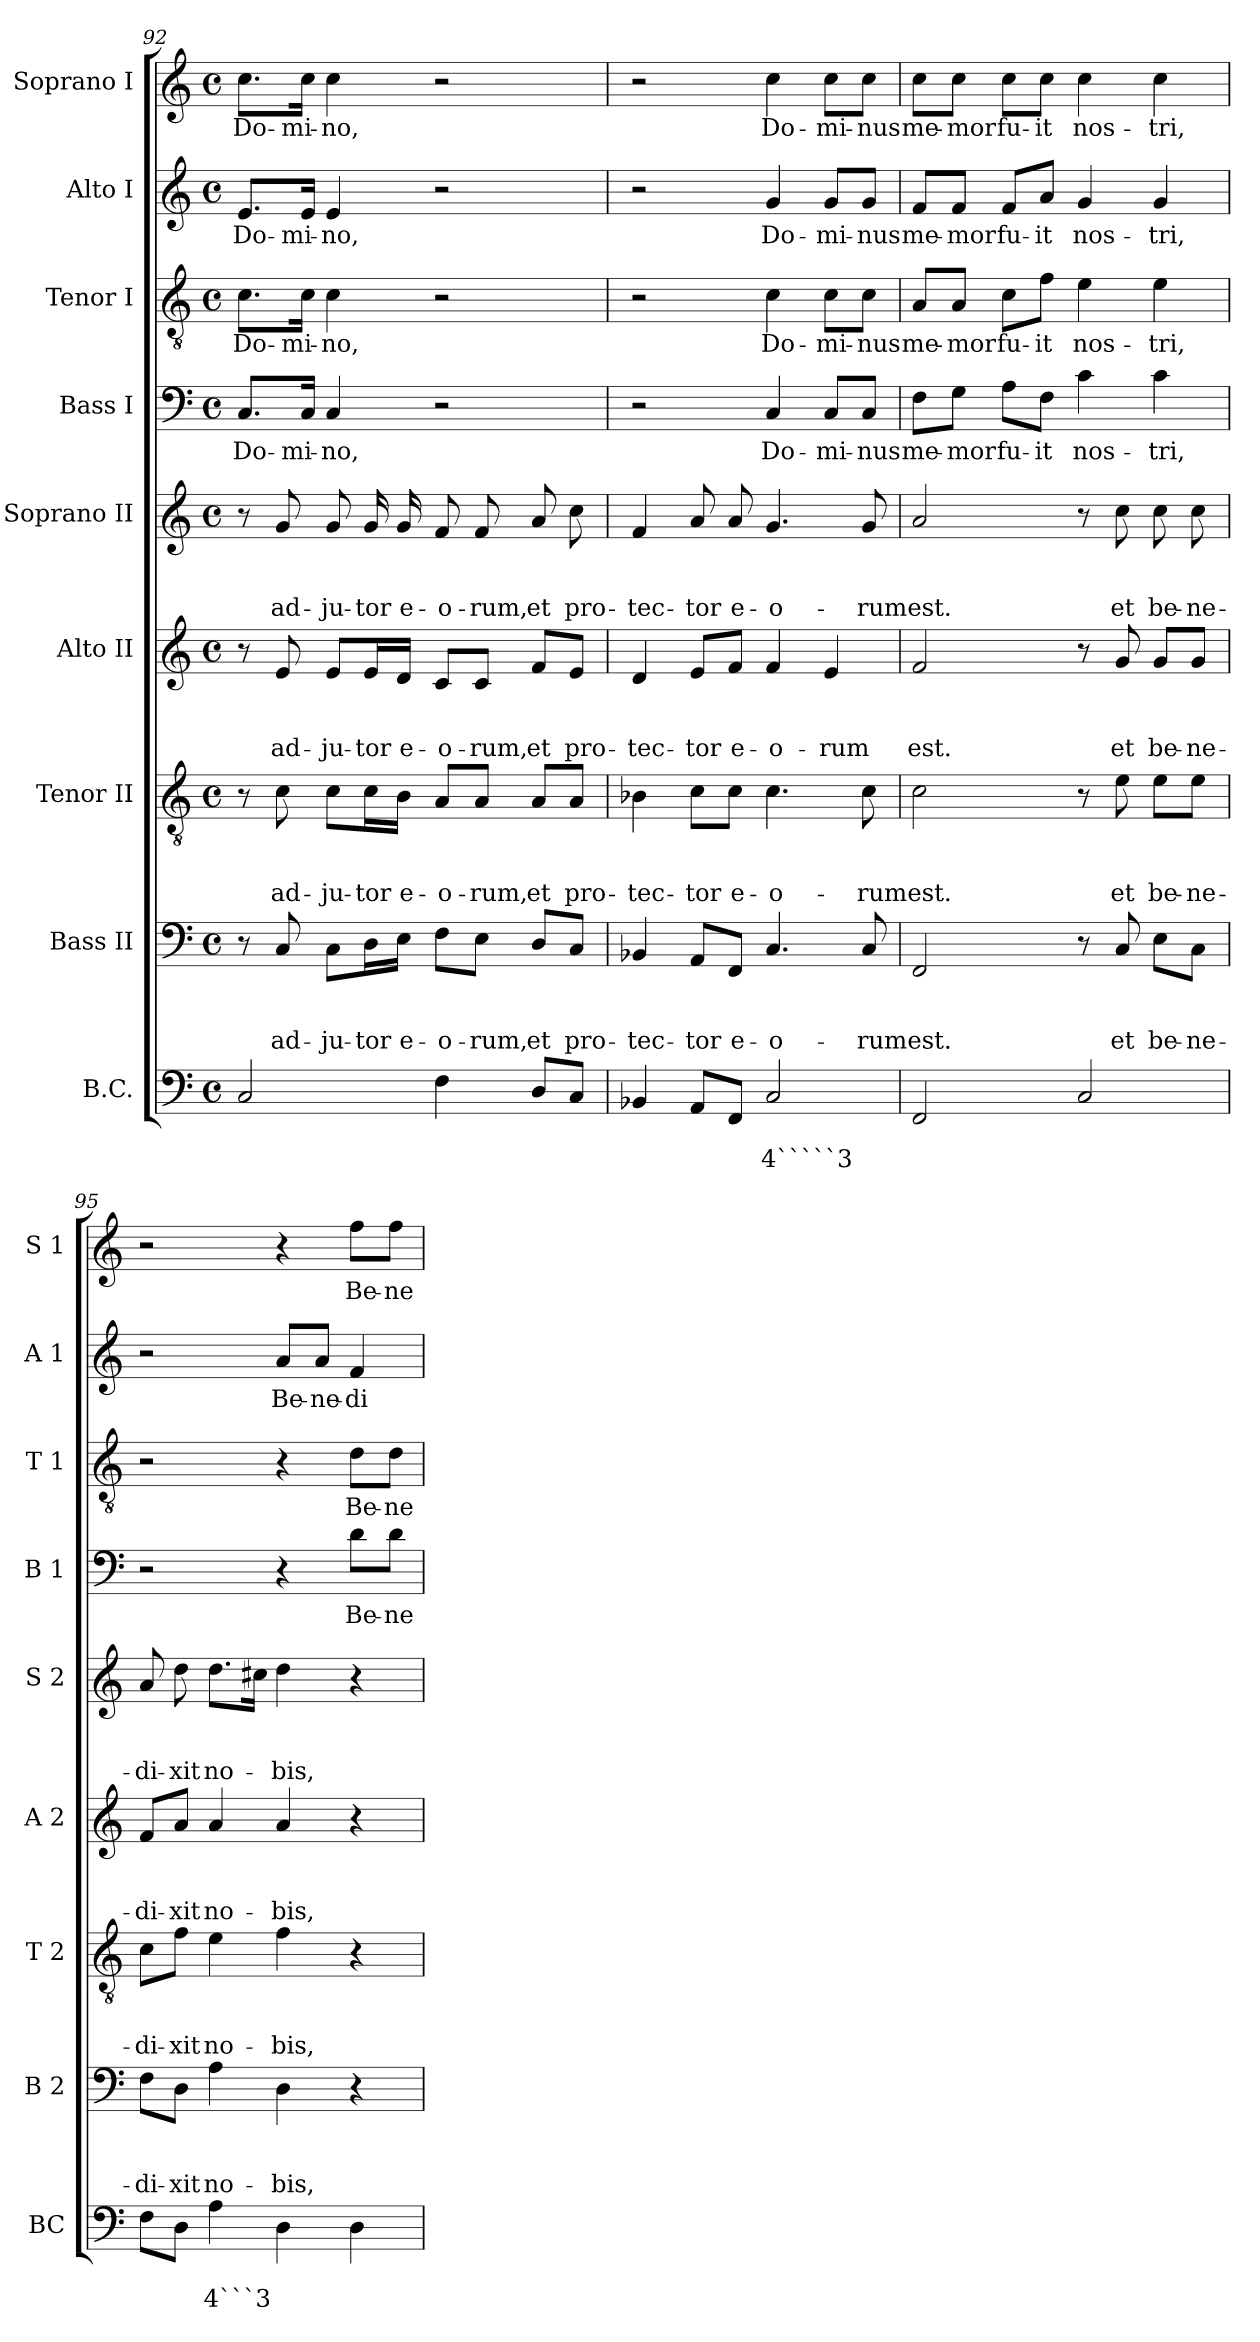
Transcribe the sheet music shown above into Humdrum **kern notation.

**kern	**text	**text	**kern	**text	**text	**text	**kern	**text	**text	**text	**kern	**text	**text	**text	**kern	**text	**text	**text	**kern	**text	**kern	**text	**kern	**text	**kern	**text
*part9	*part9	*part9	*part8	*part8	*part8	*part8	*part7	*part7	*part7	*part7	*part6	*part6	*part6	*part6	*part5	*part5	*part5	*part5	*part4	*part4	*part3	*part3	*part2	*part2	*part1	*part1
*staff9	*staff9	*staff9	*staff8	*staff8	*staff8	*staff8	*staff7	*staff7	*staff7	*staff7	*staff6	*staff6	*staff6	*staff6	*staff5	*staff5	*staff5	*staff5	*staff4	*staff4	*staff3	*staff3	*staff2	*staff2	*staff1	*staff1
*I"B.C.	*	*	*I"Bass II	*	*	*	*I"Tenor II	*	*	*	*I"Alto II	*	*	*	*I"Soprano II	*	*	*	*I"Bass I	*	*I"Tenor I	*	*I"Alto I	*	*I"Soprano I	*
*I'BC	*	*	*I'B 2	*	*	*	*I'T 2	*	*	*	*I'A 2	*	*	*	*I'S 2	*	*	*	*I'B 1	*	*I'T 1	*	*I'A 1	*	*I'S 1	*
*clefF4	*	*	*clefF4	*	*	*	*clefGv2	*	*	*	*clefG2	*	*	*	*clefG2	*	*	*	*clefF4	*	*clefGv2	*	*clefG2	*	*clefG2	*
*k[]	*	*	*k[]	*	*	*	*k[]	*	*	*	*k[]	*	*	*	*k[]	*	*	*	*k[]	*	*k[]	*	*k[]	*	*k[]	*
*C:	*	*	*C:	*	*	*	*C:	*	*	*	*C:	*	*	*	*C:	*	*	*	*C:	*	*C:	*	*C:	*	*C:	*
*M4/4	*	*	*M4/4	*	*	*	*M4/4	*	*	*	*M4/4	*	*	*	*M4/4	*	*	*	*M4/4	*	*M4/4	*	*M4/4	*	*M4/4	*
*met(c)	*	*	*met(c)	*	*	*	*met(c)	*	*	*	*met(c)	*	*	*	*met(c)	*	*	*	*met(c)	*	*met(c)	*	*met(c)	*	*met(c)	*
=92	=92	=92	=92	=92	=92	=92	=92	=92	=92	=92	=92	=92	=92	=92	=92	=92	=92	=92	=92	=92	=92	=92	=92	=92	=92	=92
!	!	!	!	!	!	!	!	!	!	!	!	!	!	!	!	!	!	!	!	!LO:LY:b	!	!LO:LY:b	!	!LO:LY:b	!	!LO:LY:b
2C/	.	.	8r	.	.	.	8r	.	.	.	8r	.	.	.	8r	.	.	.	8.C/L	Do-	8.c\L	Do-	8.e/L	Do-	8.cc\L	Do-
!	!	!	!	!	!	!LO:LY:b	!	!	!	!LO:LY:b	!	!	!	!LO:LY:b	!	!	!	!LO:LY:b	!	!	!	!	!	!	!	!
.	.	.	8C/	.	.	ad-	8c\	.	.	ad-	8e/	.	.	ad-	8g/	.	.	ad-	.	.	.	.	.	.	.	.
!	!	!	!	!	!	!	!	!	!	!	!	!	!	!	!	!	!	!	!	!LO:LY:b	!	!LO:LY:b	!	!LO:LY:b	!	!LO:LY:b
.	.	.	.	.	.	.	.	.	.	.	.	.	.	.	.	.	.	.	16C/Jk	-mi-	16c\Jk	-mi-	16e/Jk	-mi-	16cc\Jk	-mi-
!	!	!	!	!	!	!LO:LY:b	!	!	!	!LO:LY:b	!	!	!	!LO:LY:b	!	!	!	!LO:LY:b	!	!LO:LY:b	!	!LO:LY:b	!	!LO:LY:b	!	!LO:LY:b
.	.	.	8C\L	.	.	-ju-	8c\L	.	.	-ju-	8e/L	.	.	-ju-	8g/	.	.	-ju-	4C/	-no,	4c\	-no,	4e/	-no,	4cc\	-no,
!	!	!	!	!	!	!LO:LY:b	!	!	!	!LO:LY:b	!	!	!	!LO:LY:b	!	!	!	!LO:LY:b	!	!	!	!	!	!	!	!
.	.	.	16D\L	.	.	-tor	16c\L	.	.	-tor	16e/L	.	.	-tor	16g/	.	.	-tor	.	.	.	.	.	.	.	.
!	!	!	!	!	!	!LO:LY:b	!	!	!	!LO:LY:b	!	!	!	!LO:LY:b	!	!	!	!LO:LY:b	!	!	!	!	!	!	!	!
.	.	.	16E\JJ	.	.	e-	16B\JJ	.	.	e-	16d/JJ	.	.	e-	16g/	.	.	e-	.	.	.	.	.	.	.	.
!	!	!	!	!	!	!LO:LY:b	!	!	!	!LO:LY:b	!	!	!	!LO:LY:b	!	!	!	!LO:LY:b	!	!	!	!	!	!	!	!
4F\	.	.	8F\L	.	.	-o-	8A/L	.	.	-o-	8c/L	.	.	-o-	8f/	.	.	-o-	2r	.	2r	.	2r	.	2r	.
!	!	!	!	!	!	!LO:LY:b	!	!	!	!LO:LY:b	!	!	!	!LO:LY:b	!	!	!	!LO:LY:b	!	!	!	!	!	!	!	!
.	.	.	8E\J	.	.	-rum,	8A/J	.	.	-rum,	8c/J	.	.	-rum,	8f/	.	.	-rum,	.	.	.	.	.	.	.	.
!	!	!	!	!	!	!LO:LY:b	!	!	!	!LO:LY:b	!	!	!	!LO:LY:b	!	!	!	!LO:LY:b	!	!	!	!	!	!	!	!
8D/L	.	.	8D/L	.	.	et	8A/L	.	.	et	8f/L	.	.	et	8a/	.	.	et	.	.	.	.	.	.	.	.
!	!	!	!	!	!	!LO:LY:b	!	!	!	!LO:LY:b	!	!	!	!LO:LY:b	!	!	!	!LO:LY:b	!	!	!	!	!	!	!	!
8C/J	.	.	8C/J	.	.	pro-	8A/J	.	.	pro-	8e/J	.	.	pro-	8cc\	.	.	pro-	.	.	.	.	.	.	.	.
=93	=93	=93	=93	=93	=93	=93	=93	=93	=93	=93	=93	=93	=93	=93	=93	=93	=93	=93	=93	=93	=93	=93	=93	=93	=93	=93
!	!	!	!	!	!	!LO:LY:b	!	!	!	!LO:LY:b	!	!	!	!LO:LY:b	!	!	!	!LO:LY:b	!	!	!	!	!	!	!	!
4BB-X/	.	.	4BB-X/	.	.	-tec-	4B-X\	.	.	-tec-	4d/	.	.	-tec-	4f/	.	.	-tec-	2r	.	2r	.	2r	.	2r	.
!	!	!	!	!	!	!LO:LY:b	!	!	!	!LO:LY:b	!	!	!	!LO:LY:b	!	!	!	!LO:LY:b	!	!	!	!	!	!	!	!
8AA/L	.	.	8AA/L	.	.	-tor	8c\L	.	.	-tor	8e/L	.	.	-tor	8a/	.	.	-tor	.	.	.	.	.	.	.	.
!	!	!	!	!	!	!LO:LY:b	!	!	!	!LO:LY:b	!	!	!	!LO:LY:b	!	!	!	!LO:LY:b	!	!	!	!	!	!	!	!
8FF/J	.	.	8FF/J	.	.	e-	8c\J	.	.	e-	8f/J	.	.	e-	8a/	.	.	e-	.	.	.	.	.	.	.	.
!	!	!LO:LY:b	!	!	!	!LO:LY:b	!	!	!	!LO:LY:b	!	!	!	!LO:LY:b	!	!	!	!LO:LY:b	!	!LO:LY:b	!	!LO:LY:b	!	!LO:LY:b	!	!LO:LY:b
2C/	.	4`````3	4.C/	.	.	-o-	4.c\	.	.	-o-	4f/	.	.	-o-	4.g/	.	.	-o-	4C/	Do-	4c\	Do-	4g/	Do-	4cc\	Do-
!	!	!	!	!	!	!	!	!	!	!	!	!	!	!LO:LY:b	!	!	!	!	!	!LO:LY:b	!	!LO:LY:b	!	!LO:LY:b	!	!LO:LY:b
.	.	.	.	.	.	.	.	.	.	.	4e/	.	.	-rum	.	.	.	.	8C/L	-mi-	8c\L	-mi-	8g/L	-mi-	8cc\L	-mi-
!	!	!	!	!	!	!LO:LY:b	!	!	!	!LO:LY:b	!	!	!	!	!	!	!	!LO:LY:b	!	!LO:LY:b	!	!LO:LY:b	!	!LO:LY:b	!	!LO:LY:b
.	.	.	8C/	.	.	-rum	8c\	.	.	-rum	.	.	.	.	8g/	.	.	-rum	8C/J	-nus	8c\J	-nus	8g/J	-nus	8cc\J	-nus
!!LO:PB:g=z
=94	=94	=94	=94	=94	=94	=94	=94	=94	=94	=94	=94	=94	=94	=94	=94	=94	=94	=94	=94	=94	=94	=94	=94	=94	=94	=94
!	!	!	!	!	!	!LO:LY:b	!	!	!	!LO:LY:b	!	!	!	!LO:LY:b	!	!	!	!LO:LY:b	!	!LO:LY:b	!	!LO:LY:b	!	!LO:LY:b	!	!LO:LY:b
2FF/	.	.	2FF/	.	.	est.	2c\	.	.	est.	2f/	.	.	est.	2a/	.	.	est.	8F\L	me-	8A/L	me-	8f/L	me-	8cc\L	me-
!	!	!	!	!	!	!	!	!	!	!	!	!	!	!	!	!	!	!	!	!LO:LY:b	!	!LO:LY:b	!	!LO:LY:b	!	!LO:LY:b
.	.	.	.	.	.	.	.	.	.	.	.	.	.	.	.	.	.	.	8G\J	-mor	8A/J	-mor	8f/J	-mor	8cc\J	-mor
!	!	!	!	!	!	!	!	!	!	!	!	!	!	!	!	!	!	!	!	!LO:LY:b	!	!LO:LY:b	!	!LO:LY:b	!	!LO:LY:b
.	.	.	.	.	.	.	.	.	.	.	.	.	.	.	.	.	.	.	8A\L	fu-	8c\L	fu-	8f/L	fu-	8cc\L	fu-
!	!	!	!	!	!	!	!	!	!	!	!	!	!	!	!	!	!	!	!	!LO:LY:b	!	!LO:LY:b	!	!LO:LY:b	!	!LO:LY:b
.	.	.	.	.	.	.	.	.	.	.	.	.	.	.	.	.	.	.	8F\J	-it	8f\J	-it	8a/J	-it	8cc\J	-it
!	!	!	!	!	!	!	!	!	!	!	!	!	!	!	!	!	!	!	!	!LO:LY:b	!	!LO:LY:b	!	!LO:LY:b	!	!LO:LY:b
2C/	.	.	8r	.	.	.	8r	.	.	.	8r	.	.	.	8r	.	.	.	4c\	nos-	4e\	nos-	4g/	nos-	4cc\	nos-
!	!	!	!	!	!	!LO:LY:b	!	!	!	!LO:LY:b	!	!	!	!LO:LY:b	!	!	!	!LO:LY:b	!	!	!	!	!	!	!	!
.	.	.	8C/	.	.	et	8e\	.	.	et	8g/	.	.	et	8cc\	.	.	et	.	.	.	.	.	.	.	.
!	!	!	!	!	!	!LO:LY:b	!	!	!	!LO:LY:b	!	!	!	!LO:LY:b	!	!	!	!LO:LY:b	!	!LO:LY:b	!	!LO:LY:b	!	!LO:LY:b	!	!LO:LY:b
.	.	.	8E\L	.	.	be-	8e\L	.	.	be-	8g/L	.	.	be-	8cc\	.	.	be-	4c\	-tri,	4e\	-tri,	4g/	-tri,	4cc\	-tri,
!	!	!	!	!	!	!LO:LY:b	!	!	!	!LO:LY:b	!	!	!	!LO:LY:b	!	!	!	!LO:LY:b	!	!	!	!	!	!	!	!
.	.	.	8C\J	.	.	-ne-	8e\J	.	.	-ne-	8g/J	.	.	-ne-	8cc\	.	.	-ne-	.	.	.	.	.	.	.	.
=95	=95	=95	=95	=95	=95	=95	=95	=95	=95	=95	=95	=95	=95	=95	=95	=95	=95	=95	=95	=95	=95	=95	=95	=95	=95	=95
!	!	!	!	!	!	!LO:LY:b	!	!	!	!LO:LY:b	!	!	!	!LO:LY:b	!	!	!	!LO:LY:b	!	!	!	!	!	!	!	!
8F\L	.	.	8F\L	.	.	-di-	8c\L	.	.	-di-	8f/L	.	.	-di-	8a/	.	.	-di-	2r	.	2r	.	2r	.	2r	.
!	!	!	!	!	!	!LO:LY:b	!	!	!	!LO:LY:b	!	!	!	!LO:LY:b	!	!	!	!LO:LY:b	!	!	!	!	!	!	!	!
8D\J	.	.	8D\J	.	.	-xit	8f\J	.	.	-xit	8a/J	.	.	-xit	8dd\	.	.	-xit	.	.	.	.	.	.	.	.
!	!	!LO:LY:b	!	!	!	!LO:LY:b	!	!	!	!LO:LY:b	!	!	!	!LO:LY:b	!	!	!	!LO:LY:b	!	!	!	!	!	!	!	!
4A\	.	4```3	4A\	.	.	no-	4e\	.	.	no-	4a/	.	.	no-	8.dd\L	.	.	no-	.	.	.	.	.	.	.	.
.	.	.	.	.	.	.	.	.	.	.	.	.	.	.	16cc#X\Jk	.	.	.	.	.	.	.	.	.	.	.
!	!	!	!	!	!	!LO:LY:b	!	!	!	!LO:LY:b	!	!	!	!LO:LY:b	!	!	!	!LO:LY:b	!	!	!	!	!	!LO:LY:b	!	!
4D\	.	.	4D\	.	.	-bis,	4f\	.	.	-bis,	4a/	.	.	-bis,	4dd\	.	.	-bis,	4r	.	4r	.	8a/L	Be-	4r	.
!	!	!	!	!	!	!	!	!	!	!	!	!	!	!	!	!	!	!	!	!	!	!	!	!LO:LY:b	!	!
.	.	.	.	.	.	.	.	.	.	.	.	.	.	.	.	.	.	.	.	.	.	.	8a/J	-ne-	.	.
!	!	!	!	!	!	!	!	!	!	!	!	!	!	!	!	!	!	!	!	!LO:LY:b	!	!LO:LY:b	!	!LO:LY:b	!	!LO:LY:b
4D\	.	.	4r	.	.	.	4r	.	.	.	4r	.	.	.	4r	.	.	.	8d\L	Be-	8d\L	Be-	4f/	-di-	8ff\L	Be-
!	!	!	!	!	!	!	!	!	!	!	!	!	!	!	!	!	!	!	!	!LO:LY:b	!	!LO:LY:b	!	!	!	!LO:LY:b
.	.	.	.	.	.	.	.	.	.	.	.	.	.	.	.	.	.	.	8d\J	-ne-	8d\J	-ne-	.	.	8ff\J	-ne-
=	=	=	=	=	=	=	=	=	=	=	=	=	=	=	=	=	=	=	=	=	=	=	=	=	=	=
*-	*-	*-	*-	*-	*-	*-	*-	*-	*-	*-	*-	*-	*-	*-	*-	*-	*-	*-	*-	*-	*-	*-	*-	*-	*-	*-
